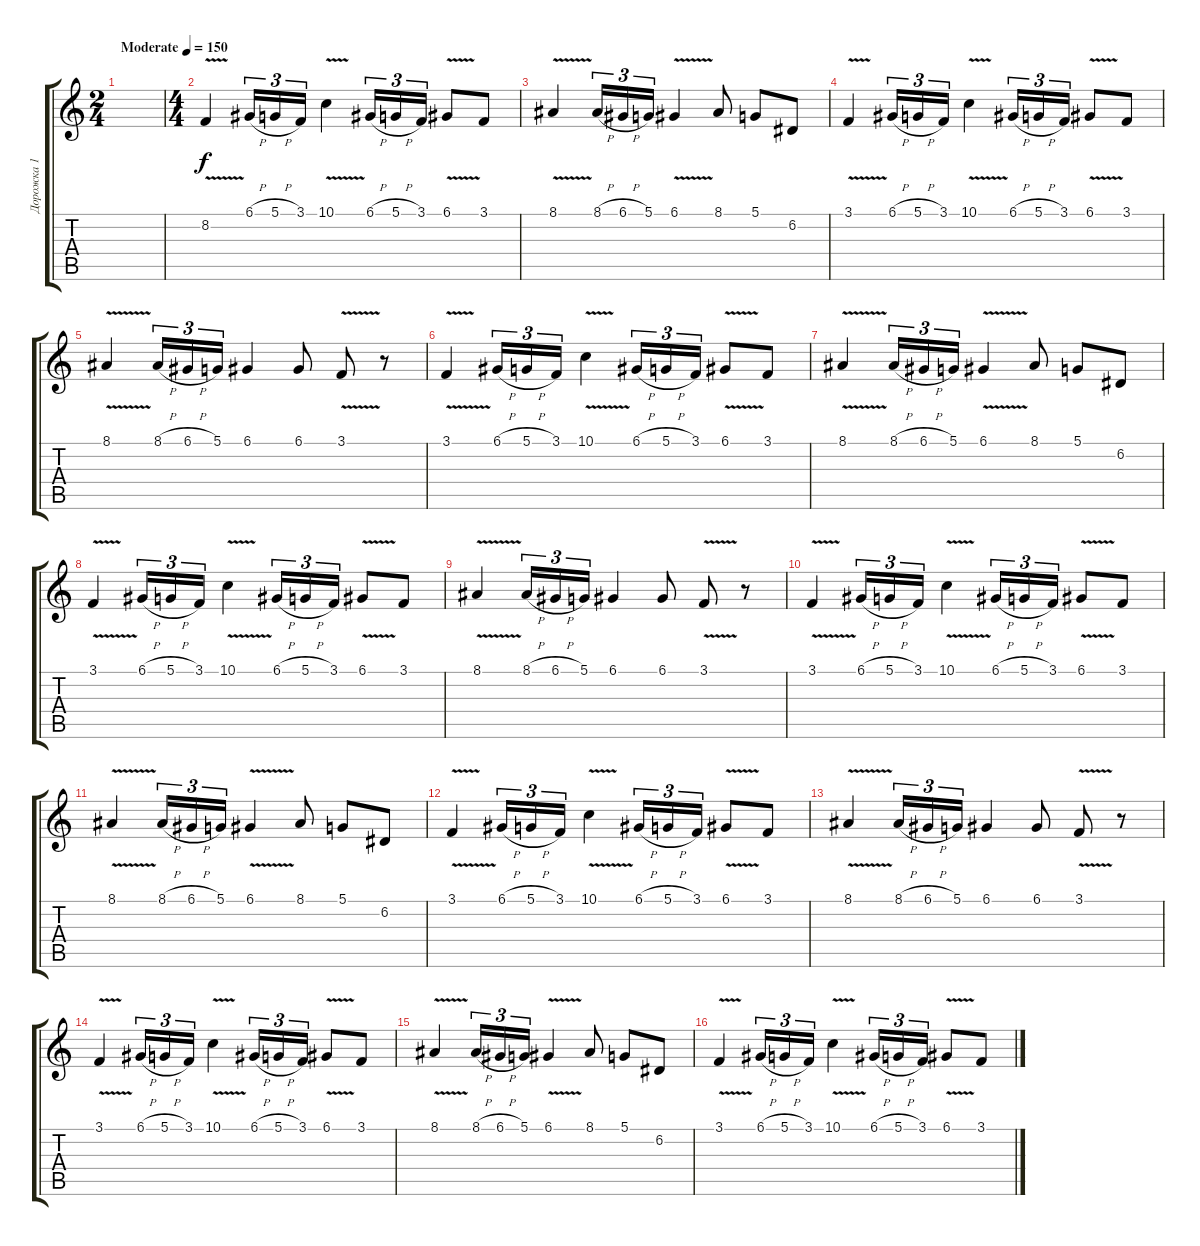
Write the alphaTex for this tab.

\track ("Дорожка 1" "Дорожка 1") {instrument accordion}
\staff {score tabs}
\tuning (D4 A3 F3 C3 G2 D2) {hide}
\ts (2 4)
\tempo (150 "Moderate")
\clef g2
\ks c
|
\ts (4 4)
8.2{v}.4 6.1{h}.16{tu (3 2)} 5.1{h}.16{tu (3 2)} 3.1.16{tu (3 2)} 10.1{v}.4 6.1{h}.16{tu (3 2)} 5.1{h}.16{tu (3 2)} 3.1.16{tu (3 2)} 6.1{v}.8 3.1.8 |
8.1{v}.4 8.1{h}.16{tu (3 2)} 6.1{h}.16{tu (3 2)} 5.1.16{tu (3 2)} 6.1{v}.4 8.1.8 5.1.8 6.2.8 |
3.1{v}.4 6.1{h}.16{tu (3 2)} 5.1{h}.16{tu (3 2)} 3.1.16{tu (3 2)} 10.1{v}.4 6.1{h}.16{tu (3 2)} 5.1{h}.16{tu (3 2)} 3.1.16{tu (3 2)} 6.1{v}.8 3.1.8 |
8.1{v}.4 8.1{h}.16{tu (3 2)} 6.1{h}.16{tu (3 2)} 5.1.16{tu (3 2)} 6.1.4 6.1.8 3.1{v}.8 r.8 |
3.1{v}.4 6.1{h}.16{tu (3 2)} 5.1{h}.16{tu (3 2)} 3.1.16{tu (3 2)} 10.1{v}.4 6.1{h}.16{tu (3 2)} 5.1{h}.16{tu (3 2)} 3.1.16{tu (3 2)} 6.1{v}.8 3.1.8 |
8.1{v}.4 8.1{h}.16{tu (3 2)} 6.1{h}.16{tu (3 2)} 5.1.16{tu (3 2)} 6.1{v}.4 8.1.8 5.1.8 6.2.8 |
3.1{v}.4 6.1{h}.16{tu (3 2)} 5.1{h}.16{tu (3 2)} 3.1.16{tu (3 2)} 10.1{v}.4 6.1{h}.16{tu (3 2)} 5.1{h}.16{tu (3 2)} 3.1.16{tu (3 2)} 6.1{v}.8 3.1.8 |
8.1{v}.4 8.1{h}.16{tu (3 2)} 6.1{h}.16{tu (3 2)} 5.1.16{tu (3 2)} 6.1.4 6.1.8 3.1{v}.8 r.8 |
3.1{v}.4 6.1{h}.16{tu (3 2)} 5.1{h}.16{tu (3 2)} 3.1.16{tu (3 2)} 10.1{v}.4 6.1{h}.16{tu (3 2)} 5.1{h}.16{tu (3 2)} 3.1.16{tu (3 2)} 6.1{v}.8 3.1.8 |
8.1{v}.4 8.1{h}.16{tu (3 2)} 6.1{h}.16{tu (3 2)} 5.1.16{tu (3 2)} 6.1{v}.4 8.1.8 5.1.8 6.2.8 |
3.1{v}.4 6.1{h}.16{tu (3 2)} 5.1{h}.16{tu (3 2)} 3.1.16{tu (3 2)} 10.1{v}.4 6.1{h}.16{tu (3 2)} 5.1{h}.16{tu (3 2)} 3.1.16{tu (3 2)} 6.1{v}.8 3.1.8 |
8.1{v}.4 8.1{h}.16{tu (3 2)} 6.1{h}.16{tu (3 2)} 5.1.16{tu (3 2)} 6.1.4 6.1.8 3.1{v}.8 r.8 |
3.1{v}.4 6.1{h}.16{tu (3 2)} 5.1{h}.16{tu (3 2)} 3.1.16{tu (3 2)} 10.1{v}.4 6.1{h}.16{tu (3 2)} 5.1{h}.16{tu (3 2)} 3.1.16{tu (3 2)} 6.1{v}.8 3.1.8 |
8.1{v}.4 8.1{h}.16{tu (3 2)} 6.1{h}.16{tu (3 2)} 5.1.16{tu (3 2)} 6.1{v}.4 8.1.8 5.1.8 6.2.8 |
3.1{v}.4 6.1{h}.16{tu (3 2)} 5.1{h}.16{tu (3 2)} 3.1.16{tu (3 2)} 10.1{v}.4 6.1{h}.16{tu (3 2)} 5.1{h}.16{tu (3 2)} 3.1.16{tu (3 2)} 6.1{v}.8 3.1.8
